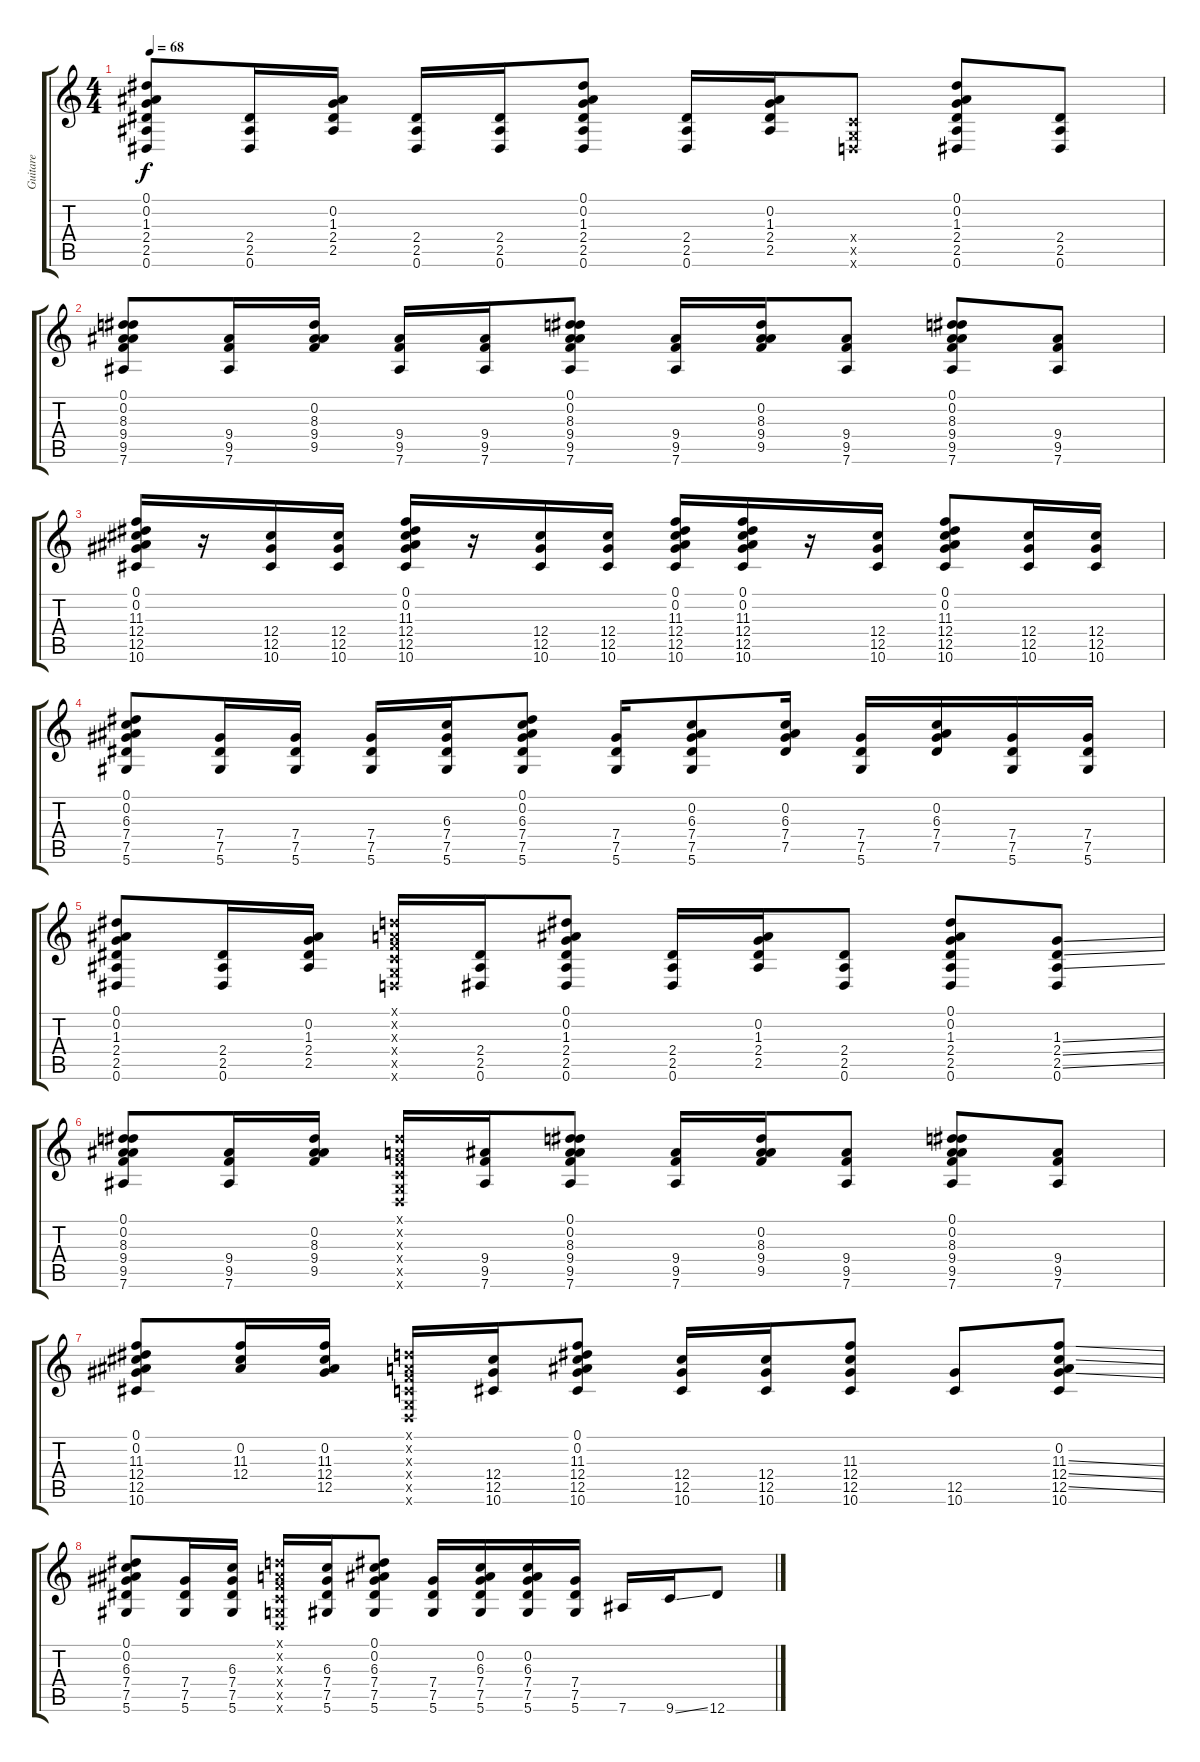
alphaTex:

\track ("Guitare" "Guitare") {instrument acousticguitarsteel}
\staff {score tabs}
\tuning (Eb4 Bb3 Gb3 Db3 Ab2 Eb2) {hide}
\ts (4 4)
\tempo 68
\clef g2
\ks c
(0.1 0.2 1.3 2.4 2.5 0.6).8{dy f} (2.4 2.5 0.6).16 (0.2 1.3 2.4 2.5).16 (2.4 2.5 0.6).16 (2.4 2.5 0.6).16 (0.1 0.2 1.3 2.4 2.5 0.6).8 (2.4 2.5 0.6).16 (0.2 1.3 2.4 2.5).16 (-1.4{x} -1.5{x} -1.6{x}).8 (0.1 0.2 1.3 2.4 2.5 0.6).8 (2.4 2.5 0.6).8 |
(0.1 0.2 8.3 9.4 9.5 7.6).8 (9.4 9.5 7.6).16 (0.2 8.3 9.4 9.5).16 (9.4 9.5 7.6).16 (9.4 9.5 7.6).16 (0.1 0.2 8.3 9.4 9.5 7.6).8 (9.4 9.5 7.6).16 (0.2 8.3 9.4 9.5).16 (9.4 9.5 7.6).8 (0.1 0.2 8.3 9.4 9.5 7.6).8 (9.4 9.5 7.6).8 |
(0.1 0.2 11.3 12.4 12.5 10.6).16 r.16 (12.4 12.5 10.6).16 (12.4 12.5 10.6).16 (0.1 0.2 11.3 12.4 12.5 10.6).16 r.16 (12.4 12.5 10.6).16 (12.4 12.5 10.6).16 (0.1 0.2 11.3 12.4 12.5 10.6).16 (0.1 0.2 11.3 12.4 12.5 10.6).16 r.16 (12.4 12.5 10.6).16 (0.1 0.2 11.3 12.4 12.5 10.6).8 (12.4 12.5 10.6).16 (12.4 12.5 10.6).16 |
(0.1 0.2 6.3 7.4 7.5 5.6).8 (7.4 7.5 5.6).16 (7.4 7.5 5.6).16 (7.4 7.5 5.6).16 (6.3 7.4 7.5 5.6).16 (0.1 0.2 6.3 7.4 7.5 5.6).8 (7.4 7.5 5.6).16 (0.2 6.3 7.4 7.5 5.6).8 (0.2 6.3 7.4 7.5).16 (7.4 7.5 5.6).16 (0.2 6.3 7.4 7.5).16 (7.4 7.5 5.6).16 (7.4 7.5 5.6).16 |
(0.1 0.2 1.3 2.4 2.5 0.6).8 (2.4 2.5 0.6).16 (0.2 1.3 2.4 2.5).16 (-1.1{x} -1.2{x} -1.3{x} -1.4{x} -1.5{x} -1.6{x}).16 (2.4 2.5 0.6).16 (0.1 0.2 1.3 2.4 2.5 0.6).8 (2.4 2.5 0.6).16 (0.2 1.3 2.4 2.5).16 (2.4 2.5 0.6).8 (0.1 0.2 1.3 2.4 2.5 0.6).8 (1.3{ss} 2.4{ss} 2.5{ss} 0.6).8 |
(0.1 0.2 8.3 9.4 9.5 7.6).8 (9.4 9.5 7.6).16 (0.2 8.3 9.4 9.5).16 (-1.1{x} -1.2{x} -1.3{x} -1.4{x} -1.5{x} -1.6{x}).16 (9.4 9.5 7.6).16 (0.1 0.2 8.3 9.4 9.5 7.6).8 (9.4 9.5 7.6).16 (0.2 8.3 9.4 9.5).16 (9.4 9.5 7.6).8 (0.1 0.2 8.3 9.4 9.5 7.6).8 (9.4 9.5 7.6).8 |
(0.1 0.2 11.3 12.4 12.5 10.6).8 (0.2 11.3 12.4).16 (0.2 11.3 12.4 12.5).16 (-1.1{x} -1.2{x} -1.3{x} -1.4{x} -1.5{x} -1.6{x}).16 (12.4 12.5 10.6).16 (0.1 0.2 11.3 12.4 12.5 10.6).8 (12.4 12.5 10.6).16 (12.4 12.5 10.6).16 (11.3 12.4 12.5 10.6).8 (12.5 10.6).8 (0.2 11.3{ss} 12.4{ss} 12.5{ss} 10.6).8 |
(0.1 0.2 6.3 7.4 7.5 5.6).8 (7.4 7.5 5.6).16 (6.3 7.4 7.5 5.6).16 (-1.1{x} -1.2{x} -1.3{x} -1.4{x} -1.5{x} -1.6{x}).16 (6.3 7.4 7.5 5.6).16 (0.1 0.2 6.3 7.4 7.5 5.6).8 (7.4 7.5 5.6).16 (0.2 6.3 7.4 7.5 5.6).16 (0.2 6.3 7.4 7.5 5.6).16 (7.4 7.5 5.6).16 7.6.16 9.6{ss}.16 12.6.8
